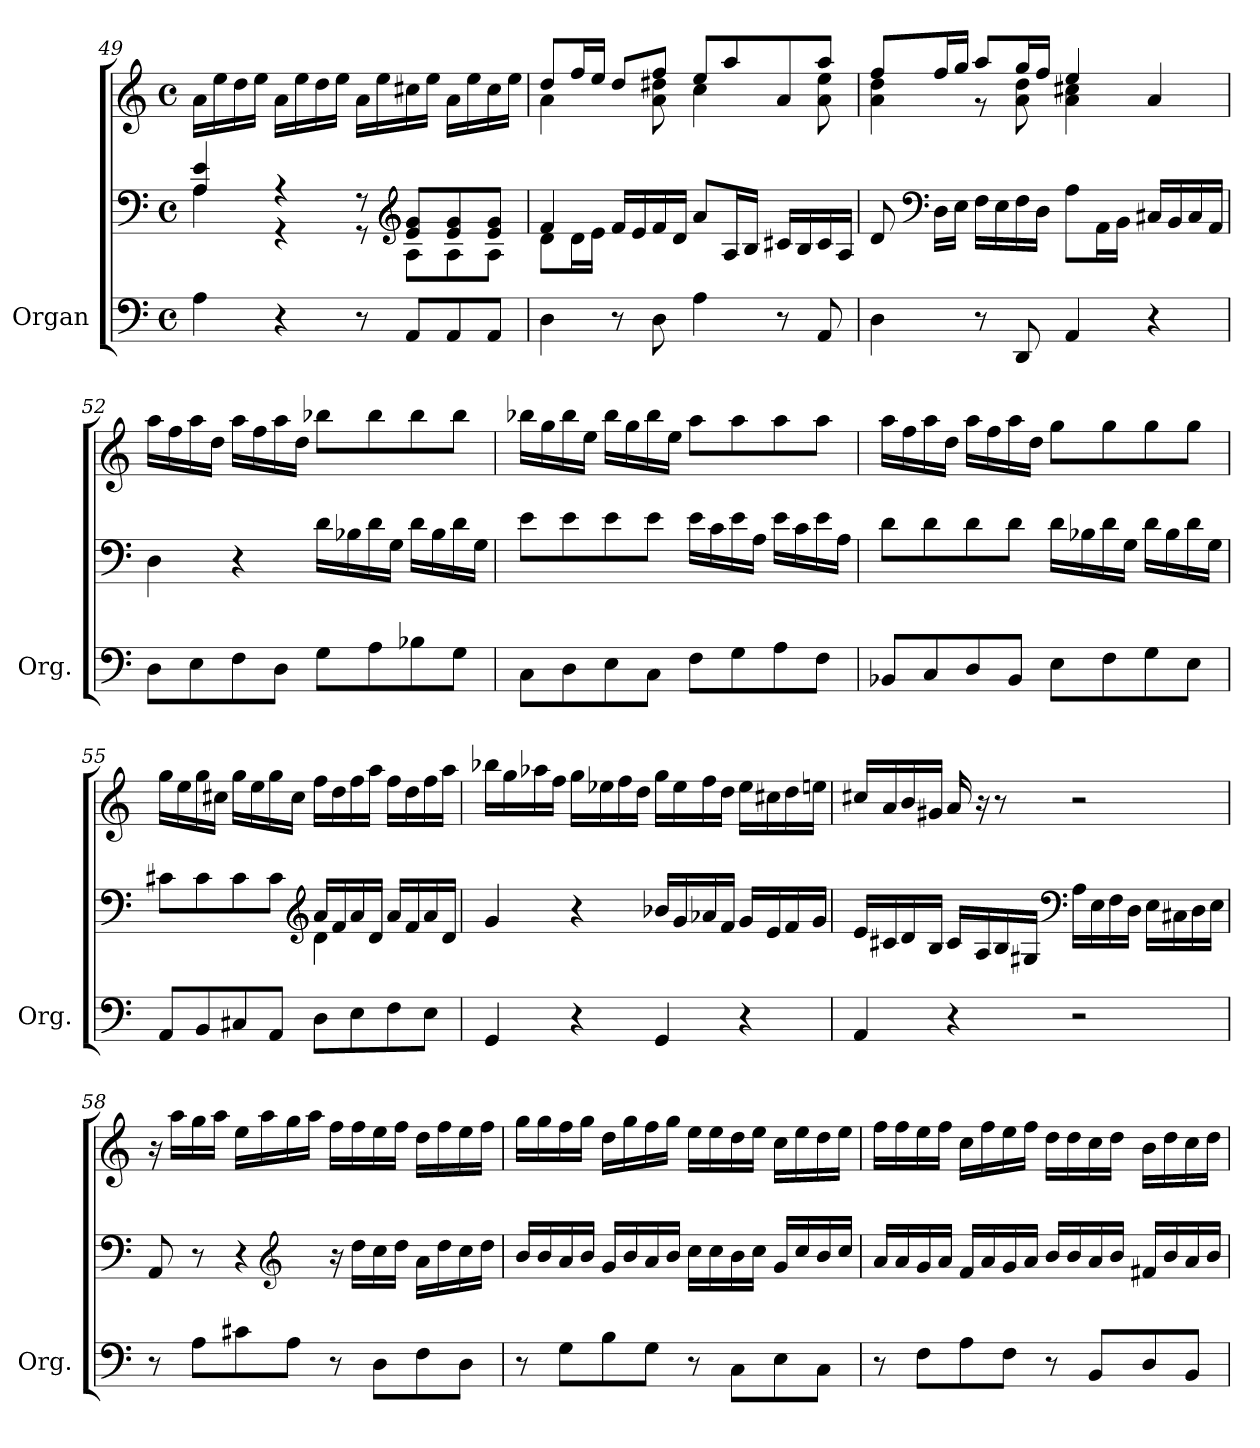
**kern	**kern	**kern
*part1	*part1	*part1
*staff3	*staff2	*staff1
*I"Organ	*	*
*I'Org.	*	*
!!LO:PB:g=z
*clefF4	*clefF4	*clefG2
*k[]	*k[]	*k[]
*M4/4	*M4/4	*M4/4
*met(c)	*met(c)	*met(c)
=49	=49	=49
*	*^	*
4A\	4A/ 4e/	4A\	16a\LL
.	.	.	16ee\
.	.	.	16dd\
.	.	.	16ee\JJ
4r	4r	4r	16a\LL
.	.	.	16ee\
.	.	.	16dd\
.	.	.	16ee\JJ
8r	8r	8r	16a\LL
.	.	.	16ee\
*	*clefG2	*	*
8AA/L	8e/ 8g/L	8A\L	16cc#X\
.	.	.	16ee\JJ
8AA/	8e/ 8g/	8A\	16a\LL
.	.	.	16ee\
8AA/J	8e/ 8g/J	8A\J	16cc#\
.	.	.	16ee\JJ
=50	=50	=50	=50
*	*	*	*^
4D\	4f/	8d\L	8dd/L	4a\
.	.	16d\L	16ff/L	.
.	.	16e\JJ	16ee/JJ	.
8r	16f/LL	4ryy	8dd/L	8ryy
.	16e/	.	.	.
8D\	16f/	.	8ff/J	8a\ 8dd#X\
.	16d/JJ	.	.	.
4A\	8a/L	2ryy	8ee/L	4cc\
.	16A/L	.	8aa/	.
.	16B/JJ	.	.	.
8r	16c#X/LL	.	8a/	8ryy
.	16B/	.	.	.
8AA/	16c#/	.	8aa/J	8a\ 8ee\
.	16A/JJ	.	.	.
*	*v	*v	*	*
!!LO:LB:g=z	!!
=51	=51	=51	=51
4D\	8d/	8ff/L	4a\ 4dd\
*	*clefF4	*	*
.	16D\LL	16ff/L	.
.	16E\JJ	16gg/JJ	.
8r	16F\LL	8aa/L	8r
.	16E\	.	.
8DD/	16F\	16gg/L	8a\ 8dd\
.	16D\JJ	16ff/JJ	.
4AA/	8A\L	4ee/	4a\ 4cc#X\
.	16AA\L	.	.
.	16BB\JJ	.	.
4r	16C#X/LL	4a/	4ryy
.	16BB/	.	.
.	16C#/	.	.
.	16AA/JJ	.	.
*	*	*v	*v
=52	=52	=52
8D\L	4D\	16aa\LL
.	.	16ff\
8E\	.	16aa\
.	.	16dd\JJ
8F\	4r	16aa\LL
.	.	16ff\
8D\J	.	16aa\
.	.	16dd\JJ
8G\L	16d\LL	8bb-X\L
.	16B-X\	.
8A\	16d\	8bb-\
.	16G\JJ	.
8B-X\	16d\LL	8bb-\
.	16B-\	.
8G\J	16d\	8bb-\J
.	16G\JJ	.
!!LO:LB:g=z
=53	=53	=53
8C\L	8e\L	16bb-X\LL
.	.	16gg\
8D\	8e\	16bb-\
.	.	16ee\JJ
8E\	8e\	16bb-\LL
.	.	16gg\
8C\J	8e\J	16bb-\
.	.	16ee\JJ
8F\L	16e\LL	8aa\L
.	16c\	.
8G\	16e\	8aa\
.	16A\JJ	.
8A\	16e\LL	8aa\
.	16c\	.
8F\J	16e\	8aa\J
.	16A\JJ	.
=54	=54	=54
8BB-X/L	8d\L	16aa\LL
.	.	16ff\
8C/	8d\	16aa\
.	.	16dd\JJ
8D/	8d\	16aa\LL
.	.	16ff\
8BB-/J	8d\J	16aa\
.	.	16dd\JJ
8E\L	16d\LL	8gg\L
.	16B-X\	.
8F\	16d\	8gg\
.	16G\JJ	.
8G\	16d\LL	8gg\
.	16B-\	.
8E\J	16d\	8gg\J
.	16G\JJ	.
!!LO:LB:g=z
=55	=55	=55
*	*^	*
8AA/L	8c#X\L	2ryy	16gg\LL
.	.	.	16ee\
8BB/	8c#\	.	16gg\
.	.	.	16cc#X\JJ
8C#X/	8c#\	.	16gg\LL
.	.	.	16ee\
8AA/J	8c#\J	.	16gg\
.	.	.	16cc#\JJ
*	*clefG2	*	*
8D\L	16a/LL	4d\	16ff\LL
.	16f/	.	16dd\
8E\	16a/	.	16ff\
.	16d/JJ	.	16aa\JJ
8F\	16a/LL	4ryy	16ff\LL
.	16f/	.	16dd\
8E\J	16a/	.	16ff\
.	16d/JJ	.	16aa\JJ
*	*v	*v	*
=56	=56	=56
4GG/	4g/	16bb-X\LL
.	.	16gg\
.	.	16aa-X\
.	.	16ff\JJ
4r	4r	16gg\LL
.	.	16ee-X\
.	.	16ff\
.	.	16dd\JJ
4GG/	16b-X/LL	16gg\LL
.	16g/	16ee-\
.	16a-X/	16ff\
.	16f/JJ	16dd\JJ
4r	16g/LL	16ee-\LL
.	16e/	16cc#X\
.	16f/	16dd\
.	16g/JJ	16een\JJ
!!LO:PB:g=z
=57	=57	=57
4AA/	16e/LL	16cc#X/LL
.	16c#X/	16a/
.	16d/	16b/
.	16B/JJ	16g#X/JJ
4r	16c#/LL	16a/
.	16A/	16r
.	16B/	8r
.	16G#X/JJ	.
*	*clefF4	*
2r	16A\LL	2r
.	16E\	.
.	16F\	.
.	16D\JJ	.
.	16E\LL	.
.	16C#X\	.
.	16D\	.
.	16E\JJ	.
=58	=58	=58
8r	8AA/	16r
.	.	16aa\LL
8A\L	8r	16gg\
.	.	16aa\JJ
8c#X\	4r	16ee\LL
.	.	16aa\
*	*clefG2	*
8A\J	.	16gg\
.	.	16aa\JJ
8r	16r	16ff\LL
.	16dd\LL	16ff\
8D\L	16cc\	16ee\
.	16dd\JJ	16ff\JJ
8F\	16a\LL	16dd\LL
.	16dd\	16ff\
8D\J	16cc\	16ee\
.	16dd\JJ	16ff\JJ
!!LO:LB:g=z
=59	=59	=59
8r	16b/LL	16gg\LL
.	16b/	16gg\
8G\L	16a/	16ff\
.	16b/JJ	16gg\JJ
8B\	16g/LL	16dd\LL
.	16b/	16gg\
8G\J	16a/	16ff\
.	16b/JJ	16gg\JJ
8r	16cc\LL	16ee\LL
.	16cc\	16ee\
8C\L	16b\	16dd\
.	16cc\JJ	16ee\JJ
8E\	16g/LL	16cc\LL
.	16cc/	16ee\
8C\J	16b/	16dd\
.	16cc/JJ	16ee\JJ
=60	=60	=60
8r	16a/LL	16ff\LL
.	16a/	16ff\
8F\L	16g/	16ee\
.	16a/JJ	16ff\JJ
8A\	16f/LL	16cc\LL
.	16a/	16ff\
8F\J	16g/	16ee\
.	16a/JJ	16ff\JJ
8r	16b/LL	16dd\LL
.	16b/	16dd\
8BB/L	16a/	16cc\
.	16b/JJ	16dd\JJ
8D/	16f#X/LL	16b\LL
.	16b/	16dd\
8BB/J	16a/	16cc\
.	16b/JJ	16dd\JJ
=	=	=
*-	*-	*-
